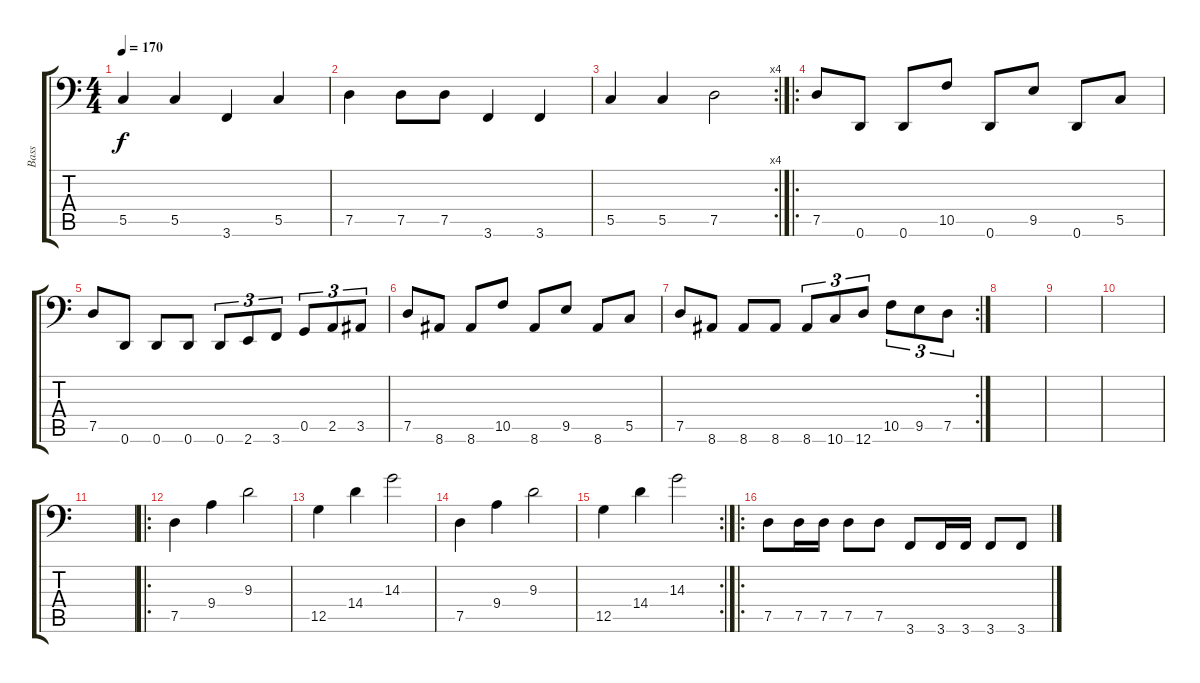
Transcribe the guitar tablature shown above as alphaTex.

\track ("Bass" "Bass") {instrument electricbasspick}
\staff {score tabs}
\tuning (D3 A2 F2 C2 G1 D1) {hide}
\ts (4 4)
\tempo 170
\clef f4
\ks c
5.5.4{dy f} 5.5.4 3.6.4 5.5.4 |
7.5.4 7.5.8 7.5.8 3.6.4 3.6.4 |
\rc 4
5.5.4 5.5.4 7.5.2 |
\ro
7.5.8 0.6.8 0.6.8 10.5.8 0.6.8 9.5.8 0.6.8 5.5.8 |
7.5.8 0.6.8 0.6.8 0.6.8 0.6.8{tu (3 2)} 2.6.8{tu (3 2)} 3.6.8{tu (3 2)} 0.5.8{tu (3 2)} 2.5.8{tu (3 2)} 3.5.8{tu (3 2)} |
7.5.8 8.6.8 8.6.8 10.5.8 8.6.8 9.5.8 8.6.8 5.5.8 |
\rc 2
7.5.8 8.6.8 8.6.8 8.6.8 8.6.8{tu (3 2)} 10.6.8{tu (3 2)} 12.6.8{tu (3 2)} 10.5.8{tu (3 2)} 9.5.8{tu (3 2)} 7.5.8{tu (3 2)} |
|
|
|
|
\ro
7.5.4 9.4.4 9.3.2 |
12.5.4 14.4.4 14.3.2 |
7.5.4 9.4.4 9.3.2 |
\rc 2
12.5.4 14.4.4 14.3.2 |
\ro
7.5.8 7.5.16 7.5.16 7.5.8 7.5.8 3.6.8 3.6.16 3.6.16 3.6.8 3.6.8
